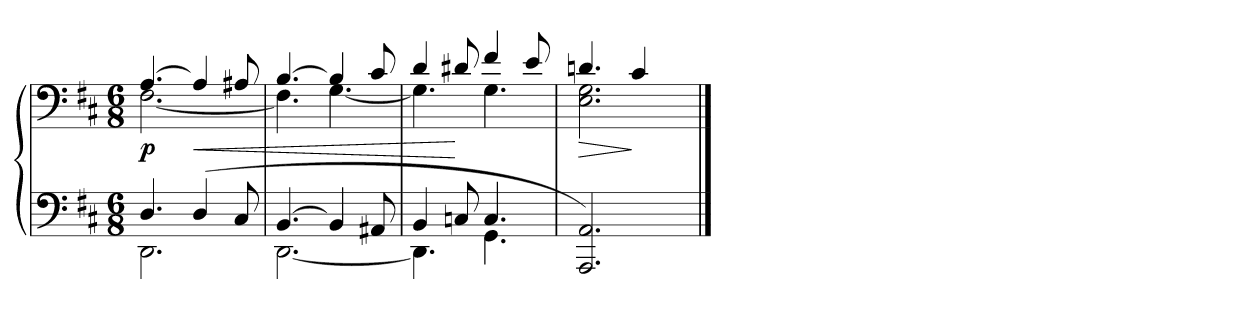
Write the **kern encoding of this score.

**kern	**kern	**dynam
*part2	*part1	*part1
*staff2	*staff1	*staff1
*clefF4	*clefF4	*
*k[f#c#]	*k[f#c#]	*
*D:	*D:	*
*M6/8	*M6/8	*
=1	=1	=1
*^	*^	*
!	!	!	!	!LO:DY:b
4.D/	2.DD\	[>4.A/	[<2.F#\	p
!	!	!	!	!LO:HP:b
(4D/	.	4A/]	.	<
8C#/	.	8A#X/	.	.
=2	=2	=2	=2	=2
[>4.BB/	[<2.DD\	[>4.B/	4.F#\]	.
4BB/]	.	4B/]	[<4.G\	.
8AA#X/	.	8c#/	.	.
=3	=3	=3	=3	=3
4BB/	4.DD\]	4d/	4.G\]	.
8Cn/	.	8d#X/	.	[
4.C/	4.GG\	4f#/	4.G\	.
.	.	8e/	.	.
*v	*v	*	*	*
=4	=4	=4	=4
!	!	!	!LO:HP:b
2.AAA/ 2.AA/)	4.dn/	2.E\ 2.G\	>
.	4c#/	.	]
.	8ryy	.	.
*	*v	*v	*
==	==	==
*-	*-	*-
